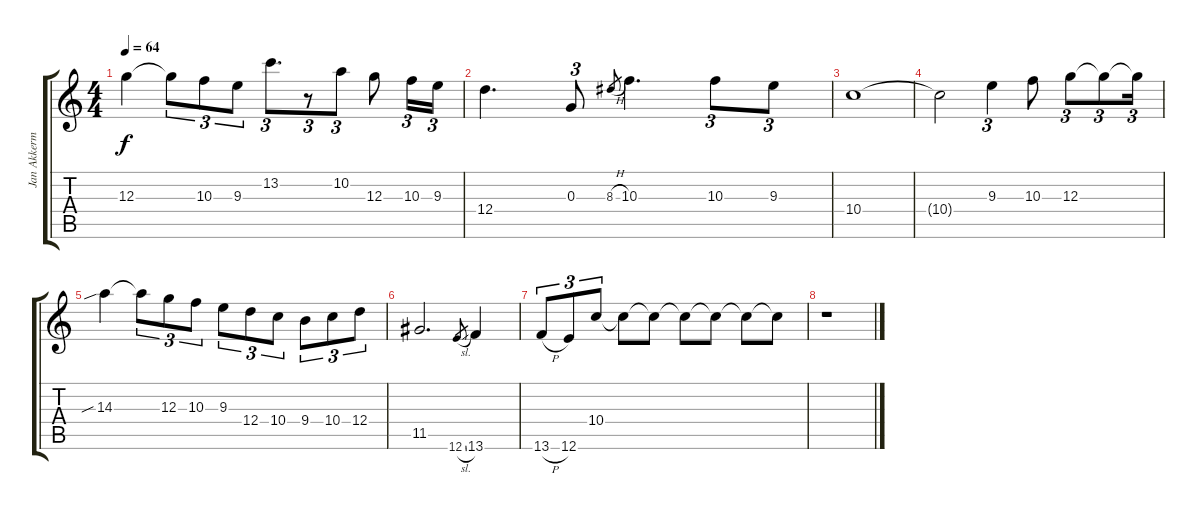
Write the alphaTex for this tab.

\track ("Jan Akkerman (Akoestisch)" "Jan Akkerm") {instrument acousticguitarnylon}
\staff {score tabs}
\tuning (E4 B3 G3 D3 A2 E2) {hide}
\ts (4 4)
\tempo 64
\clef g2
\ks c
12.3.4{dy f} 12.3{t}.8{tu (3 2)} 10.3.8{tu (3 2)} 9.3.8{tu (3 2)} 13.2.8{d tu (3 2)} r.8{tu (3 2)} 10.2.8{tu (3 2)} 12.3.8 10.3.16{tu (3 2)} 9.3.16{tu (3 2)} |
12.4.4{d} 0.3.8{tu (3 2)} 8.3{h}.8{gr} 10.3.4{d} 10.3.8{tu (3 2)} 9.3.8{tu (3 2)} |
10.4.1 |
10.4{t}.2 9.3.4{tu (3 2)} 10.3.8 12.3.8{tu (3 2)} 12.3{t}.8{tu (3 2)} 12.3{t}.16{tu (3 2)} |
14.3{sib}.4 14.3{t}.8{tu (3 2)} 12.3.8{tu (3 2)} 10.3.8{tu (3 2)} 9.3.8{tu (3 2)} 12.4.8{tu (3 2)} 10.4.8{tu (3 2)} 9.4.8{tu (3 2)} 10.4.8{tu (3 2)} 12.4.8{tu (3 2)} |
11.5.2{d} 12.6{sl}.8{gr} 13.6.4 |
13.6{h}.8{tu (3 2)} 12.6.8{tu (3 2)} 10.4.8{tu (3 2)} 10.4{t}.8 10.4{t}.8 10.4{t}.8 10.4{t}.8 10.4{t}.8 10.4{t}.8 |
r.1
